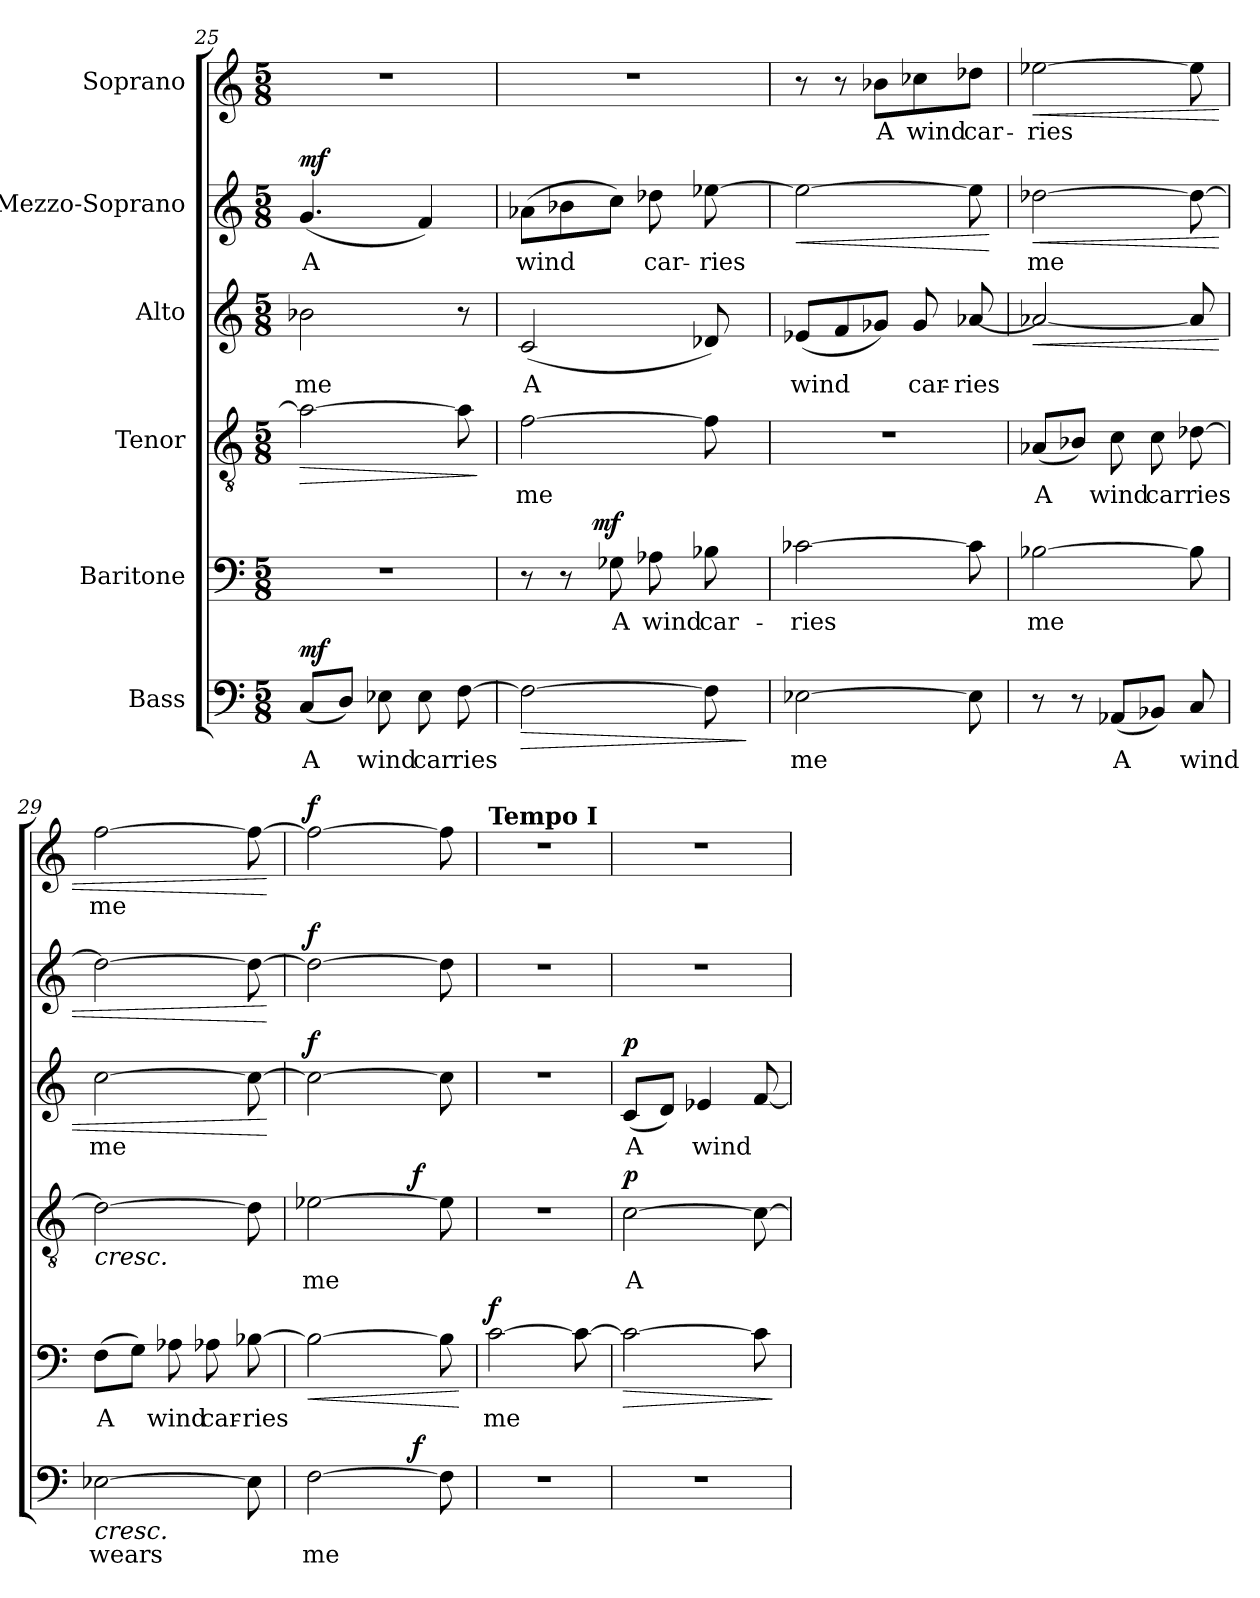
**kern	**text	**dynam	**kern	**text	**dynam	**kern	**text	**dynam	**kern	**text	**dynam	**kern	**text	**dynam	**kern	**text	**dynam
*part6	*part6	*part6	*part5	*part5	*part5	*part4	*part4	*part4	*part3	*part3	*part3	*part2	*part2	*part2	*part1	*part1	*part1
*staff6	*staff6	*staff6	*staff5	*staff5	*staff5	*staff4	*staff4	*staff4	*staff3	*staff3	*staff3	*staff2	*staff2	*staff2	*staff1	*staff1	*staff1
*I"Bass	*	*	*I"Baritone	*	*	*I"Tenor	*	*	*I"Alto	*	*	*I"Mezzo-Soprano	*	*	*I"Soprano	*	*
*clefF4	*	*	*clefF4	*	*	*clefGv2	*	*	*clefG2	*	*	*clefG2	*	*	*clefG2	*	*
*k[]	*	*	*k[]	*	*	*k[]	*	*	*k[]	*	*	*k[]	*	*	*k[]	*	*
*C:	*	*	*C:	*	*	*C:	*	*	*C:	*	*	*C:	*	*	*C:	*	*
*M5/8	*	*	*M5/8	*	*	*M5/8	*	*	*M5/8	*	*	*M5/8	*	*	*M5/8	*	*
=25	=25	=25	=25	=25	=25	=25	=25	=25	=25	=25	=25	=25	=25	=25	=25	=25	=25
!	!LO:LY:b	!LO:DY:a	!LO:N:vis=1	!	!	!	!	!LO:HP:b	!	!LO:LY:b	!	!	!LO:LY:b	!LO:DY:a	!LO:N:vis=1	!	!
(<8C/L	A	mf	8%5r	.	.	2a-\_	.	>	2b-X\	me	.	(<4.g/	A	mf	8%5r	.	.
8D/J)	.	.	.	.	.	.	.	.	.	.	.	.	.	.	.	.	.
!	!LO:LY:b	!	!	!	!	!	!	!	!	!	!	!	!	!	!	!	!
8E-X\	wind	.	.	.	.	.	.	.	.	.	.	.	.	.	.	.	.
!	!LO:LY:b	!	!	!	!	!	!	!	!	!	!	!	!	!	!	!	!
8E-\	car	.	.	.	.	.	.	.	.	.	.	4f/)	.	.	.	.	.
!	!LO:LY:b	!	!	!	!	!	!	!	!	!	!	!	!	!	!	!	!
[>8F\	ries	.	.	.	.	8a-\]	.	.	8r	.	.	.	.	.	.	.	.
.	.	.	.	.	.	.	.	]	.	.	.	.	.	.	.	.	.
=26	=26	=26	=26	=26	=26	=26	=26	=26	=26	=26	=26	=26	=26	=26	=26	=26	=26
!	!	!LO:HP:b	!	!	!	!	!LO:LY:b	!	!	!LO:LY:b	!	!	!LO:LY:b	!	!LO:N:vis=1	!	!
*	*	*	*^	*	*	*	*	*	*	*	*	*	*	*	*	*	*
2F\_	.	>	8r	8..ryy	.	.	[>2f\	me	.	(<2c/	A	.	(>8a-X\L	wind	.	8%5r	.	.
.	.	.	8r	.	.	.	.	.	.	.	.	.	8b-X\	.	.	.	.	.
!	!	!	!	!	!	!LO:DY:a	!	!	!	!	!	!	!	!	!	!	!	!
.	.	.	.	4ryy	.	mf	.	.	.	.	.	.	.	.	.	.	.	.
!	!	!	!	!	!LO:LY:b	!	!	!	!	!	!	!	!	!	!	!	!	!
.	.	.	8G-X\	.	A	.	.	.	.	.	.	.	8cc\J)	.	.	.	.	.
!	!	!	!	!	!LO:LY:b	!	!	!	!	!	!	!	!	!LO:LY:b	!	!	!	!
.	.	.	8A-X\	.	wind	.	.	.	.	.	.	.	8dd-X\	car-	.	.	.	.
.	.	.	.	8ryy	.	.	.	.	.	.	.	.	.	.	.	.	.	.
!	!	!	!	!	!LO:LY:b	!	!	!	!	!	!	!	!	!LO:LY:b	!	!	!	!
8F\]	.	.	8B-X\	.	car-	.	8f\]	.	.	8d-X/)	.	.	[>8ee-X\	-ries	.	.	.	.
.	.	.	.	32ryy	.	.	.	.	.	.	.	.	.	.	.	.	.	.
.	.	]	.	.	.	.	.	.	.	.	.	.	.	.	.	.	.	.
=27	=27	=27	=27	=27	=27	=27	=27	=27	=27	=27	=27	=27	=27	=27	=27	=27	=27	=27
!	!LO:LY:b	!	!	!	!LO:LY:b	!	!LO:N:vis=1	!	!	!	!LO:LY:b	!	!	!	!LO:HP:b	!	!	!
*	*	*	*v	*v	*	*	*	*	*	*	*	*	*	*	*	*	*	*
[>2E-X\	me	.	[>2c-X\	-ries	.	8%5r	.	.	(<8e-X/L	wind	.	2ee-\_	.	<	8r	.	.
.	.	.	.	.	.	.	.	.	8f/	.	.	.	.	.	8r	.	.
!	!	!	!	!	!	!	!	!	!	!	!	!	!	!	!	!LO:LY:b	!
.	.	.	.	.	.	.	.	.	8g-X/J)	.	.	.	.	.	8b-X\L	A	.
!	!	!	!	!	!	!	!	!	!	!LO:LY:b	!	!	!	!	!	!LO:LY:b	!
.	.	.	.	.	.	.	.	.	8g-/	car-	.	.	.	.	8cc-X\	wind	.
!	!	!	!	!	!	!	!	!	!	!LO:LY:b	!	!	!	!	!	!LO:LY:b	!
8E-\]	.	.	8c-\]	.	.	.	.	.	[<8a-X/	-ries	.	8ee-\]	.	.	8dd-X\J	car-	.
.	.	.	.	.	.	.	.	.	.	.	.	.	.	[	.	.	.
!!LO:LB:g=z
=28	=28	=28	=28	=28	=28	=28	=28	=28	=28	=28	=28	=28	=28	=28	=28	=28	=28
!	!	!	!	!LO:LY:b	!	!	!LO:LY:b	!	!	!	!LO:HP:b	!	!LO:LY:b	!LO:HP:b	!	!LO:LY:b	!LO:HP:b
8r	.	.	[>2B-X\	me	.	(<8A-X/L	A	.	2a-X/_	.	<	[>2dd-X\	me	<	[>2ee-X\	-ries	<
8r	.	.	.	.	.	8B-X/J)	.	.	.	.	.	.	.	.	.	.	.
!	!LO:LY:b	!	!	!	!	!	!LO:LY:b	!	!	!	!	!	!	!	!	!	!
(<8AA-X/L	A	.	.	.	.	8c\	wind	.	.	.	.	.	.	.	.	.	.
!	!	!	!	!	!	!	!LO:LY:b	!	!	!	!	!	!	!	!	!	!
8BB-X/J)	.	.	.	.	.	8c\	car	.	.	.	.	.	.	.	.	.	.
!	!LO:LY:b	!	!	!	!	!	!LO:LY:b	!	!	!	!	!	!	!	!	!	!
8C/	wind	.	8B-\]	.	.	[>8d-X\	ries	.	8a-/]	.	.	8dd-\_	.	.	8ee-\]	.	.
=29	=29	=29	=29	=29	=29	=29	=29	=29	=29	=29	=29	=29	=29	=29	=29	=29	=29
!	!LO:LY:b	!LO:HP:b	!	!LO:LY:b	!	!	!	!LO:HP:b	!	!LO:LY:b	!	!	!	!	!	!LO:LY:b	!
[>2E-X\	wears	<	(>8F\L	A	.	2d-\_	.	<	[>2cc\	me	.	2dd-\_	.	.	[>2ff\	me	.
.	.	.	8G\J)	.	.	.	.	.	.	.	.	.	.	.	.	.	.
!	!	!	!	!LO:LY:b	!	!	!	!	!	!	!	!	!	!	!	!	!
.	.	.	8A-X\	wind	.	.	.	.	.	.	.	.	.	.	.	.	.
!	!	!	!	!LO:LY:b	!	!	!	!	!	!	!	!	!	!	!	!	!
.	.	.	8A-X\	car-	.	.	.	.	.	.	.	.	.	.	.	.	.
!	!	!	!	!LO:LY:b	!	!	!	!	!	!	!	!	!	!	!	!	!
8E-\]	.	.	[>8B-X\	-ries	.	8d-\]	.	.	8cc\_	.	.	8dd-\_	.	.	8ff\_	.	.
.	.	.	.	.	.	.	.	.	.	.	[	.	.	[	.	.	[
=30	=30	=30	=30	=30	=30	=30	=30	=30	=30	=30	=30	=30	=30	=30	=30	=30	=30
!	!LO:LY:b	!	!	!	!LO:HP:b	!	!LO:LY:b	!	!	!	!LO:DY:a	!	!	!LO:DY:a	!	!	!LO:DY:a
*^	*	*	*	*	*	*^	*	*	*	*	*	*	*	*	*	*	*
[>2F\	3ryy	me	.	2B-\_	.	<	[>2e-X\	3ryy	me	.	2cc\_	.	f	2dd-\_	.	f	2ff\_	.	f
.	12ryy	.	.	.	.	.	.	12ryy	.	.	.	.	.	.	.	.	.	.	.
.	96ryy	.	.	.	.	.	.	96ryy	.	.	.	.	.	.	.	.	.	.	.
!	!	!	!LO:DY:a	!	!	!	!	!	!	!LO:DY:a	!	!	!	!	!	!	!	!	!
.	24..ryy	.	f	.	.	.	.	24..ryy	.	f	.	.	.	.	.	.	.	.	.
8F\]	8ryy	.	[	8B-\]	.	.	8e-\]	8ryy	.	[	8cc\]	.	.	8dd-\]	.	.	8ff\]	.	.
.	.	.	.	.	.	[	.	.	.	.	.	.	.	.	.	.	.	.	.
=31	=31	=31	=31	=31	=31	=31	=31	=31	=31	=31	=31	=31	=31	=31	=31	=31	=31	=31	=31
!	!	!	!	!	!	!	!	!	!	!	!	!	!	!	!	!	!LO:TX:a:B:t=Tempo I	!	!
!LO:N:vis=1	!	!	!	!	!LO:LY:b	!LO:DY:a	!LO:N:vis=1	!	!	!	!LO:N:vis=1	!	!	!LO:N:vis=1	!	!	!LO:N:vis=1	!	!
*v	*v	*	*	*	*	*	*v	*v	*	*	*	*	*	*	*	*	*	*	*
8%5r	.	.	[>2c\	me	f	8%5r	.	.	8%5r	.	.	8%5r	.	.	8%5r	.	.
.	.	.	8c\_	.	.	.	.	.	.	.	.	.	.	.	.	.	.
=32	=32	=32	=32	=32	=32	=32	=32	=32	=32	=32	=32	=32	=32	=32	=32	=32	=32
!LO:N:vis=1	!	!	!	!	!LO:HP:b	!	!LO:LY:b	!LO:DY:a	!	!LO:LY:b	!LO:DY:a	!LO:N:vis=1	!	!	!LO:N:vis=1	!	!
8%5r	.	.	2c\_	.	>	[>2c\	A	p	(<8c/L	A	p	8%5r	.	.	8%5r	.	.
.	.	.	.	.	.	.	.	.	8d/J)	.	.	.	.	.	.	.	.
!	!	!	!	!	!	!	!	!	!	!LO:LY:b	!	!	!	!	!	!	!
.	.	.	.	.	.	.	.	.	4e-X/	wind	.	.	.	.	.	.	.
.	.	.	8c\]	.	.	8c\_	.	.	[<8f/	.	.	.	.	.	.	.	.
.	.	.	.	.	]	.	.	.	.	.	.	.	.	.	.	.	.
=	=	=	=	=	=	=	=	=	=	=	=	=	=	=	=	=	=
*-	*-	*-	*-	*-	*-	*-	*-	*-	*-	*-	*-	*-	*-	*-	*-	*-	*-
